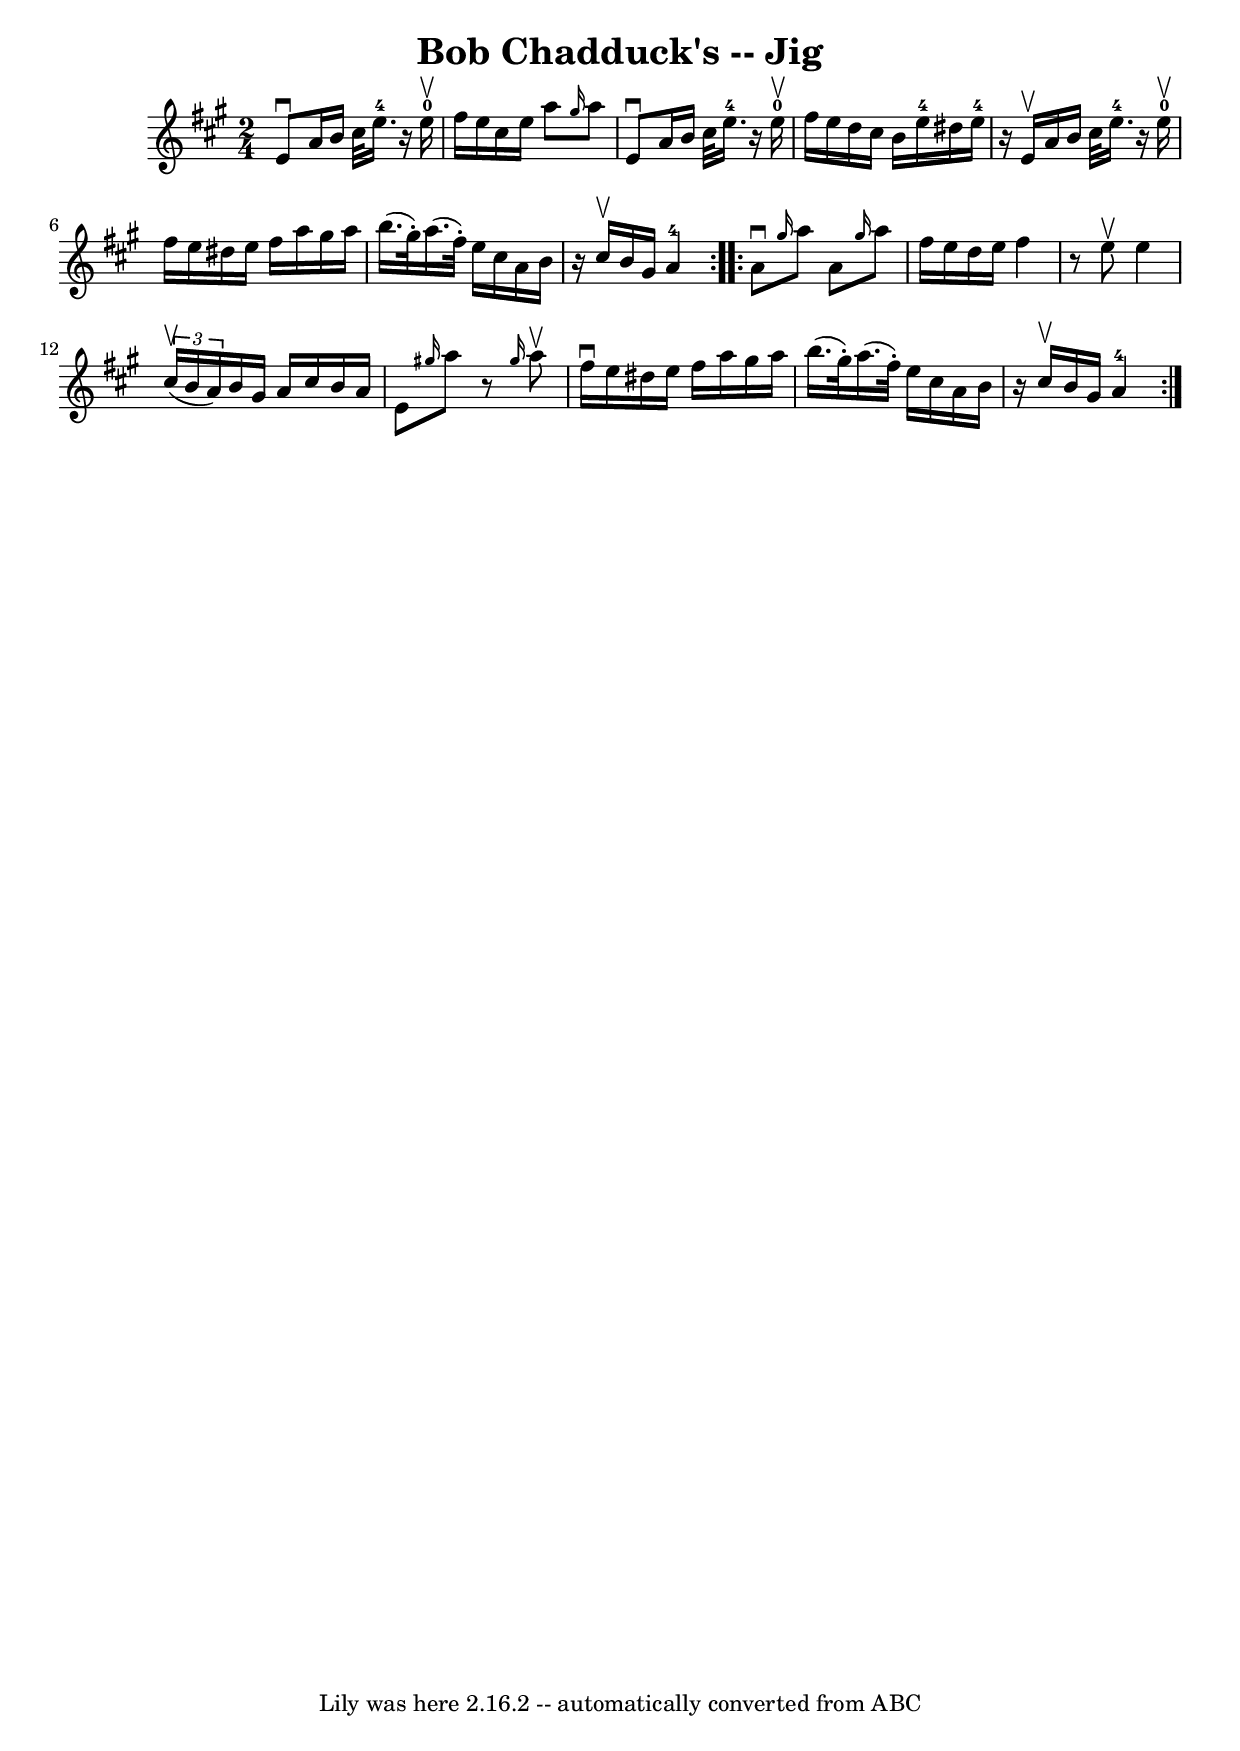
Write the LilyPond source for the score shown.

\version "2.16.2"
\include "Mammoth.ily"
\header {
  %% book = "Ryan's Mammoth Collection"
  crossRefNumber = "1"
  footnotes = "\\\\113 633"
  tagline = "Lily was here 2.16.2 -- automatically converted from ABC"
  title = "Bob Chadduck's -- Jig"

}
voicedefault =  {



  \repeat volta 2 {

    \time 2/4 
    \key a \major
    e'8^\downbow a'16 b'16 cis''32 e''16. 
    -4   r16 e''16-0^\upbow   |
    fis''16 e''16 cis''16    
    e''16 a''8  \grace { gis''16  
		       } a''8    |
    e'8^\downbow a'16 
    b'16 cis''32 e''16.-4   r16 e''16-0^\upbow   |
    
    fis''16 e''16 d''16 cis''16 b'16 e''16-4 dis''16 e''16 
    -4   |
    r16 e'16^\upbow a'16 b'16 cis''32 e''16.-4   
    r16 e''16-0^\upbow   |
    fis''16 e''16 dis''16 e''16    
    fis''16 a''16 gis''16 a''16    |
    b''16. (gis''32 -.)   
    a''16. (fis''32 -.) e''16 cis''16 a'16 b'16    |
    r16 
    cis''16^\upbow b'16 gis'16 a'4-4   
  }     
  \repeat volta 2 {
    a'8 ^\downbow \grace { gis''16  
		     } a''8 a'8  \grace { gis''16  
					} a''8   
    |
    fis''16 e''16 d''16 e''16 fis''4    |
    r8 e''8 ^\upbow e''4    |
    \times 2/3 { cis''16^\upbow(b'16 a'16) 

	       } b'16 gis'16 a'16 cis''16 b'16 a'16    |
    e'8  
    \grace { gis''!16  
	   } a''8    r8 \grace { gis''16  
			       } a''8^\upbow   
    |
    fis''16^\downbow e''16 dis''16 e''16 fis''16 a''16    
    gis''16 a''16    |
    b''16. (gis''32 -.) a''16. (fis''32 -. 
    -) e''16 cis''16 a'16 b'16    |
    r16 cis''16^\upbow   
    b'16 gis'16 a'4-4   
  }   

}

\score{
  <<

    \context Staff="default"
    {
      \voicedefault 
      
    }

  >>
  \layout {
    
  }
  \midi {
  }

}
